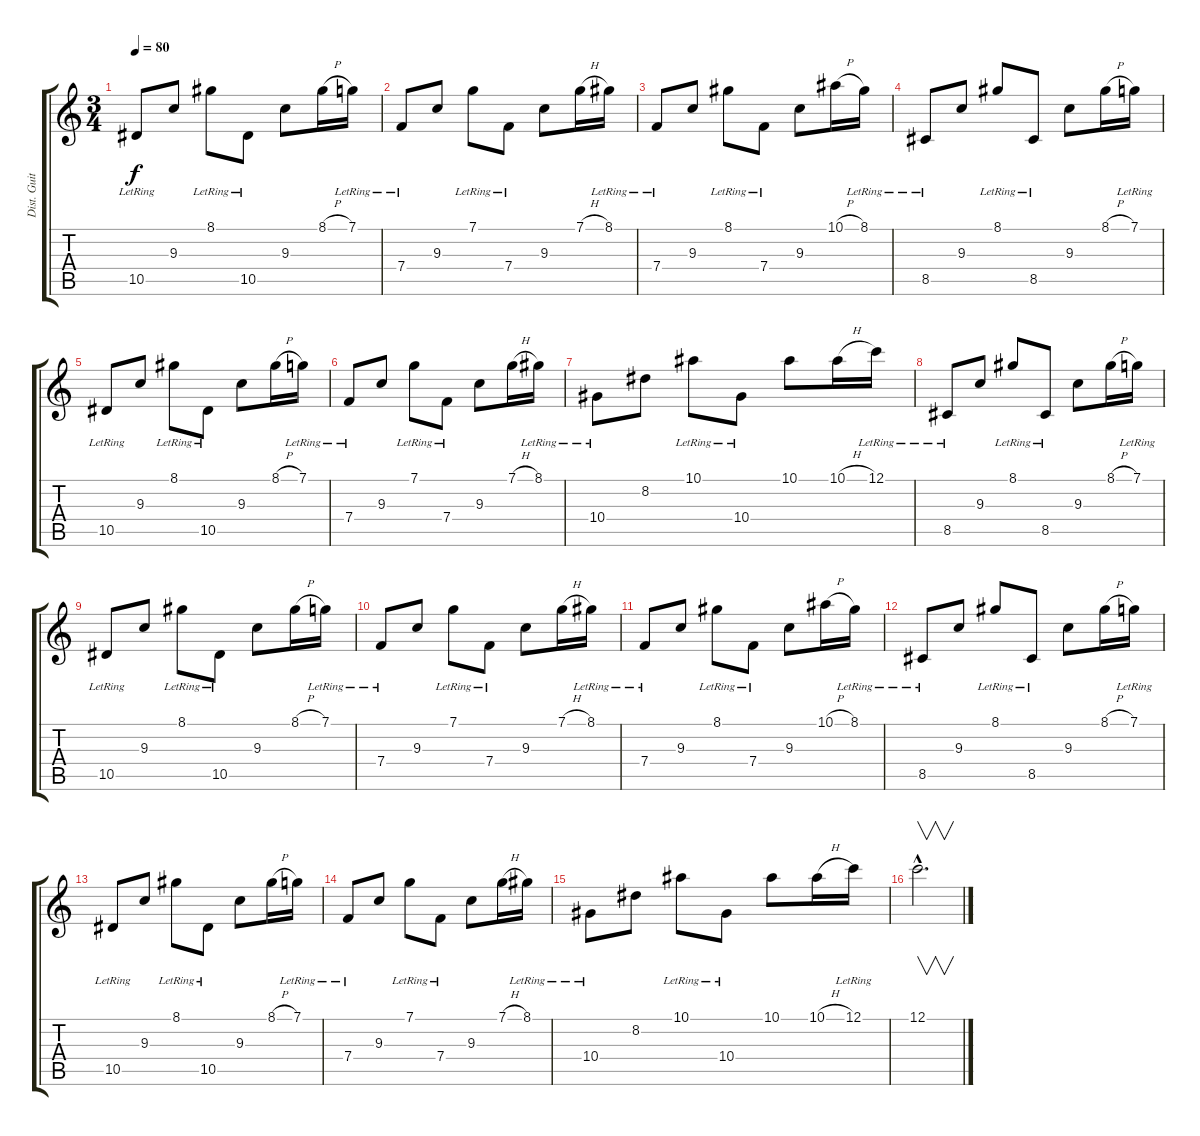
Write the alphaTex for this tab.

\track ("Dist. Guitar Lead" "Dist. Guit") {instrument distortionguitar}
\staff {score tabs}
\tuning (C4 G3 Eb3 Bb2 F2 C2) {hide}
\ts (3 4)
\tempo 80
\clef g2
\ks c
10.5{lr}.8{dy f} 9.3.8 8.1{lr}.8 10.5{lr}.8 9.3.8 8.1{h}.16 7.1{lr}.16 |
7.4{lr}.8 9.3.8 7.1{lr}.8 7.4{lr}.8 9.3.8 7.1{h}.16 8.1{lr}.16 |
7.4{lr}.8 9.3.8 8.1{lr}.8 7.4{lr}.8 9.3.8 10.1{h}.16 8.1{lr}.16 |
8.5{lr}.8 9.3.8 8.1{lr}.8 8.5{lr}.8 9.3.8 8.1{h}.16 7.1{lr}.16 |
10.5{lr}.8 9.3.8 8.1{lr}.8 10.5{lr}.8 9.3.8 8.1{h}.16 7.1{lr}.16 |
7.4{lr}.8 9.3.8 7.1{lr}.8 7.4{lr}.8 9.3.8 7.1{h}.16 8.1{lr}.16 |
10.4{lr}.8 8.2.8 10.1{lr}.8 10.4{lr}.8 10.1.8 10.1{h}.16 12.1{lr}.16 |
8.5{lr}.8 9.3.8 8.1{lr}.8 8.5{lr}.8 9.3.8 8.1{h}.16 7.1{lr}.16 |
10.5{lr}.8 9.3.8 8.1{lr}.8 10.5{lr}.8 9.3.8 8.1{h}.16 7.1{lr}.16 |
7.4{lr}.8 9.3.8 7.1{lr}.8 7.4{lr}.8 9.3.8 7.1{h}.16 8.1{lr}.16 |
7.4{lr}.8 9.3.8 8.1{lr}.8 7.4{lr}.8 9.3.8 10.1{h}.16 8.1{lr}.16 |
8.5{lr}.8 9.3.8 8.1{lr}.8 8.5{lr}.8 9.3.8 8.1{h}.16 7.1{lr}.16 |
10.5{lr}.8 9.3.8 8.1{lr}.8 10.5{lr}.8 9.3.8 8.1{h}.16 7.1{lr}.16 |
7.4{lr}.8 9.3.8 7.1{lr}.8 7.4{lr}.8 9.3.8 7.1{h}.16 8.1{lr}.16 |
10.4{lr}.8 8.2.8 10.1{lr}.8 10.4{lr}.8 10.1.8 10.1{h}.16 12.1{lr}.16 |
12.1{hac}.2{v d}
